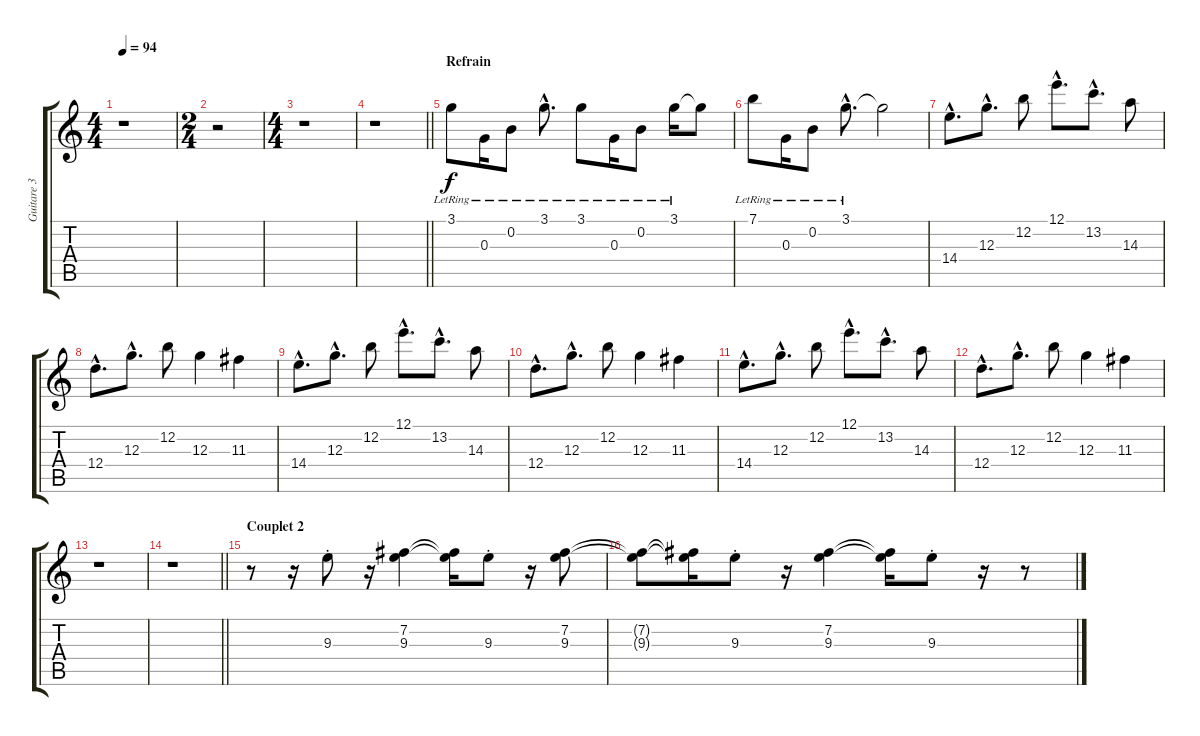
\track ("Guitare 3" "Guitare 3") {instrument electricguitarjazz}
\staff {score tabs}
\tuning (E4 B3 G3 D3 A2 E2) {hide}
\ts (4 4)
\tempo 94
\clef g2
\ks c
r.1{dy f} |
\ts (2 4)
r.2 |
\ts (4 4)
r.1 |
\barLineRight lightlight
r.1 |
\section ("" "Refrain")
3.1{lr}.8{volume 7 instrument electricguitarjazz} 0.3{lr}.16 0.2{lr}.8 3.1{hac lr}.8{d} 3.1{lr}.8 0.3{lr}.16 0.2{lr}.8 3.1{lr}.16 3.1{t}.8 |
7.1{lr}.8 0.3{lr}.16 0.2{lr}.8 3.1{hac lr}.8{d} 3.1{t}.2 |
14.4{hac}.8{d volume 9 instrument electricguitarjazz} 12.3{hac}.8{d} 12.2.8 12.1{hac}.8{d} 13.2{hac}.8{d} 14.3.8 |
12.4{hac}.8{d} 12.3{hac}.8{d} 12.2.8 12.3.4 11.3.4 |
14.4{hac}.8{d} 12.3{hac}.8{d} 12.2.8 12.1{hac}.8{d} 13.2{hac}.8{d} 14.3.8 |
12.4{hac}.8{d} 12.3{hac}.8{d} 12.2.8 12.3.4 11.3.4 |
14.4{hac}.8{d} 12.3{hac}.8{d} 12.2.8 12.1{hac}.8{d} 13.2{hac}.8{d} 14.3.8 |
12.4{hac}.8{d} 12.3{hac}.8{d} 12.2.8 12.3.4 11.3.4 |
r.1 |
\barLineRight lightlight
r.1 |
\section ("" "Couplet 2")
r.8{volume 9 instrument overdrivenguitar} r.16 9.3{st}.8 r.16 (7.2 9.3).4 (7.2{t} 9.3{t}).16 9.3{st}.8 r.16 (7.2 9.3).8 |
(7.2{t} 9.3{t}).8 (7.2{t} 9.3{t}).16 9.3{st}.8 r.16 (7.2 9.3).4 (7.2{t} 9.3{t}).16 9.3{st}.8 r.16 r.8
